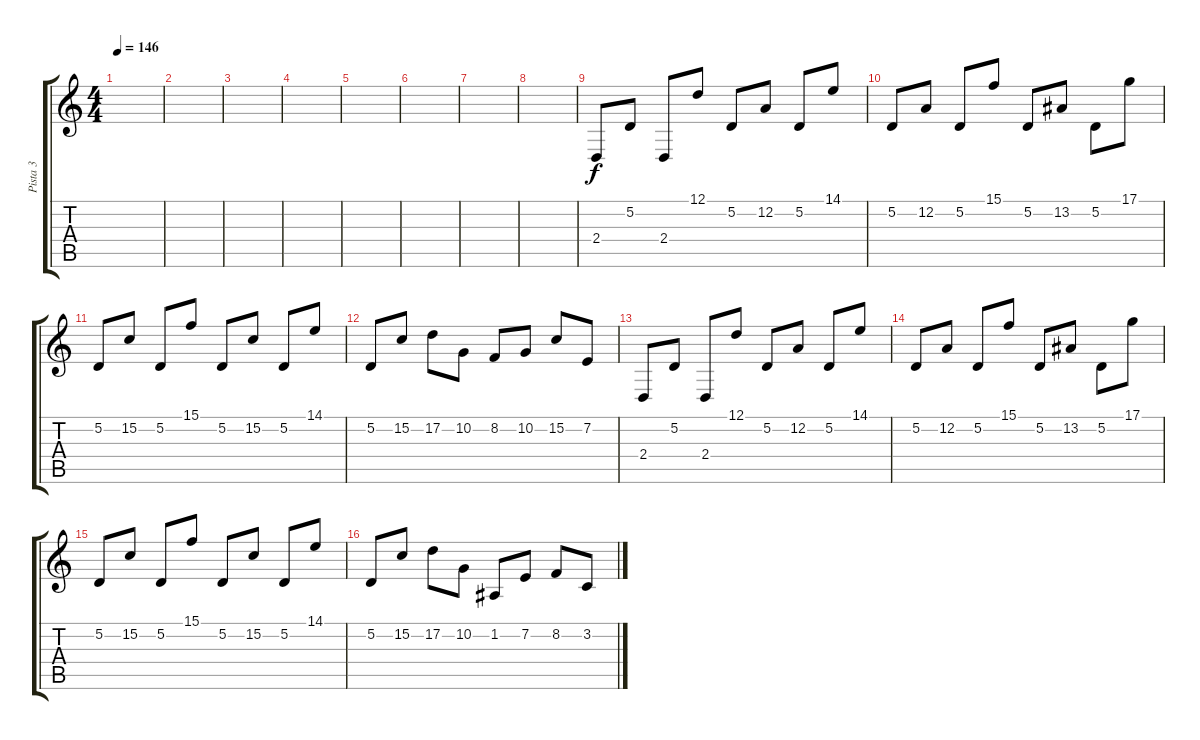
\track ("Pista 3" "Pista 3") {instrument lead2sawtooth}
\staff {score tabs}
\tuning (D4 A3 F3 C3 G2 D2) {hide}
\ts (4 4)
\tempo 146
\clef g2
\ks c
|
|
|
|
|
|
|
|
2.4.8 5.2.8 2.4.8 12.1.8 5.2.8 12.2.8 5.2.8 14.1.8 |
5.2.8 12.2.8 5.2.8 15.1.8 5.2.8 13.2.8 5.2.8 17.1.8 |
5.2.8 15.2.8 5.2.8 15.1.8 5.2.8 15.2.8 5.2.8 14.1.8 |
5.2.8 15.2.8 17.2.8 10.2.8 8.2.8 10.2.8 15.2.8 7.2.8 |
2.4.8 5.2.8 2.4.8 12.1.8 5.2.8 12.2.8 5.2.8 14.1.8 |
5.2.8 12.2.8 5.2.8 15.1.8 5.2.8 13.2.8 5.2.8 17.1.8 |
5.2.8 15.2.8 5.2.8 15.1.8 5.2.8 15.2.8 5.2.8 14.1.8 |
5.2.8 15.2.8 17.2.8 10.2.8 1.2.8 7.2.8 8.2.8 3.2.8
